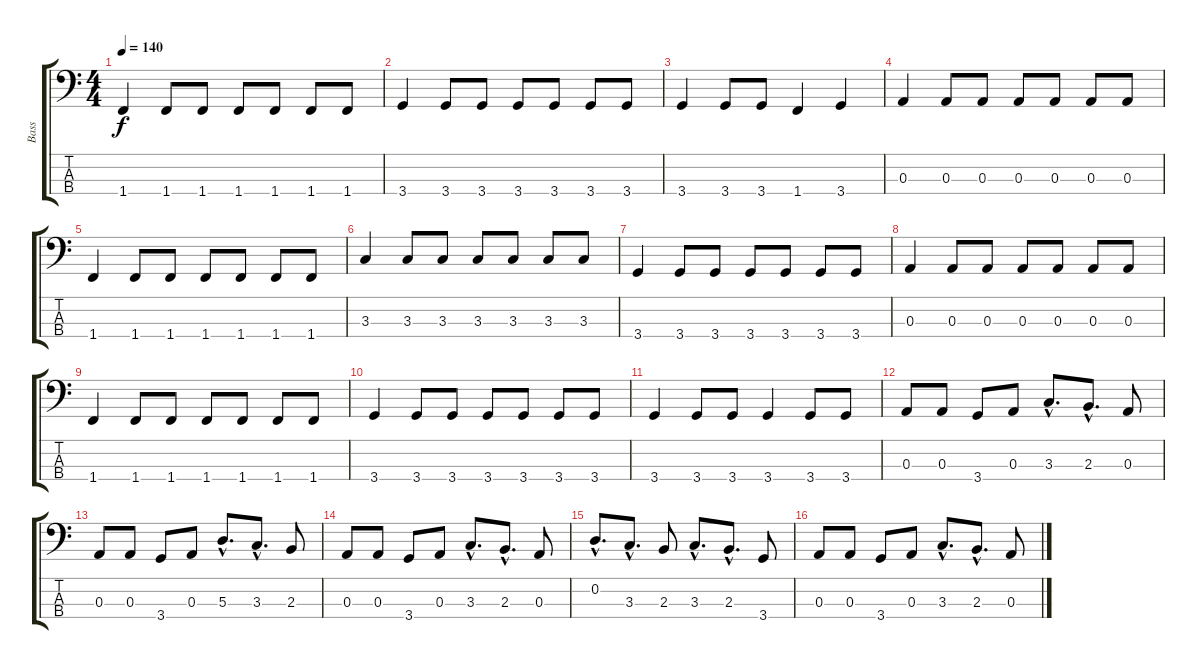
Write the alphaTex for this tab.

\track ("Bass" "Bass") {instrument electricbassfinger}
\staff {score tabs}
\tuning (G2 D2 A1 E1) {hide}
\ts (4 4)
\tempo 140
\clef f4
\ks c
1.4.4{dy f} 1.4.8 1.4.8 1.4.8 1.4.8 1.4.8 1.4.8 |
3.4.4 3.4.8 3.4.8 3.4.8 3.4.8 3.4.8 3.4.8 |
3.4.4 3.4.8 3.4.8 1.4.4 3.4.4 |
0.3.4 0.3.8 0.3.8 0.3.8 0.3.8 0.3.8 0.3.8 |
1.4.4 1.4.8 1.4.8 1.4.8 1.4.8 1.4.8 1.4.8 |
3.3.4 3.3.8 3.3.8 3.3.8 3.3.8 3.3.8 3.3.8 |
3.4.4 3.4.8 3.4.8 3.4.8 3.4.8 3.4.8 3.4.8 |
0.3.4 0.3.8 0.3.8 0.3.8 0.3.8 0.3.8 0.3.8 |
1.4.4 1.4.8 1.4.8 1.4.8 1.4.8 1.4.8 1.4.8 |
3.4.4 3.4.8 3.4.8 3.4.8 3.4.8 3.4.8 3.4.8 |
3.4.4 3.4.8 3.4.8 3.4.4 3.4.8 3.4.8 |
0.3.8 0.3.8 3.4.8 0.3.8 3.3{hac}.8{d} 2.3{hac}.8{d} 0.3.8 |
0.3.8 0.3.8 3.4.8 0.3.8 5.3{hac}.8{d} 3.3{hac}.8{d} 2.3.8 |
0.3.8 0.3.8 3.4.8 0.3.8 3.3{hac}.8{d} 2.3{hac}.8{d} 0.3.8 |
0.2{hac}.8{d} 3.3{hac}.8{d} 2.3.8 3.3{hac}.8{d} 2.3{hac}.8{d} 3.4.8 |
0.3.8 0.3.8 3.4.8 0.3.8 3.3{hac}.8{d} 2.3{hac}.8{d} 0.3.8
